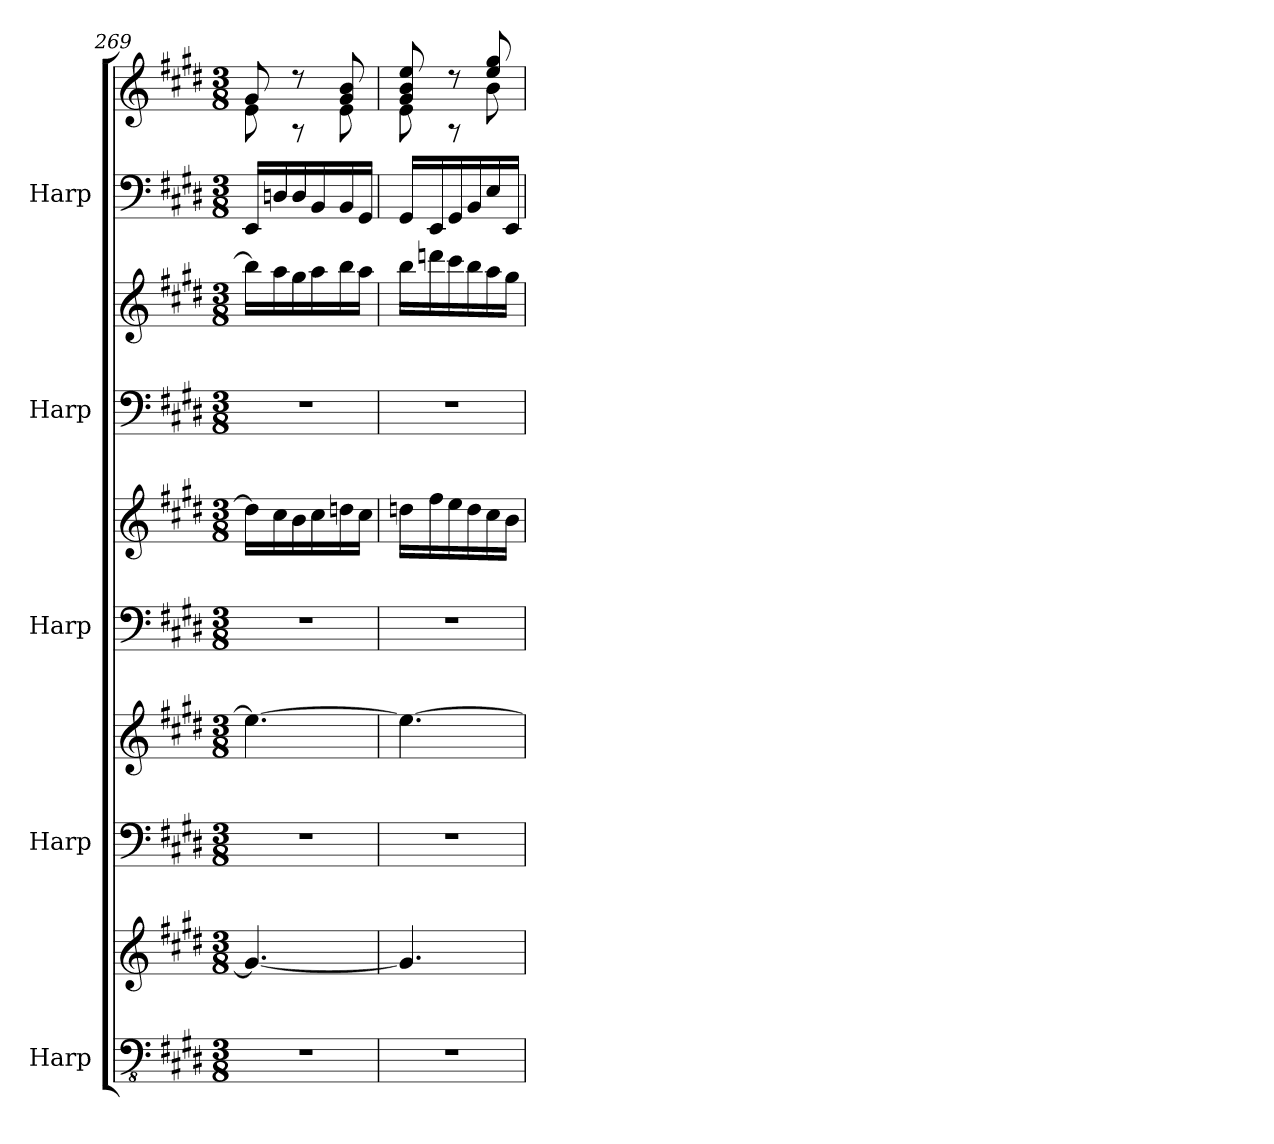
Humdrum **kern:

**kern	**kern	**kern	**kern	**kern	**kern	**kern	**kern	**kern	**kern
*part5	*part5	*part4	*part4	*part3	*part3	*part2	*part2	*part1	*part1
*staff10	*staff9	*staff8	*staff7	*staff6	*staff5	*staff4	*staff3	*staff2	*staff1
*I"Harp	*	*I"Harp	*	*I"Harp	*	*I"Harp	*	*I"Harp	*
*I'Hp	*	*I'Hp	*	*I'Hp	*	*I'Hp	*	*I'Hp	*
*clefFv4	*clefG2	*clefF4	*clefG2	*clefF4	*clefG2	*clefF4	*clefG2	*clefF4	*clefG2
*k[f#c#g#d#]	*k[f#c#g#d#]	*k[f#c#g#d#]	*k[f#c#g#d#]	*k[f#c#g#d#]	*k[f#c#g#d#]	*k[f#c#g#d#]	*k[f#c#g#d#]	*k[f#c#g#d#]	*k[f#c#g#d#]
*M3/8	*M3/8	*M3/8	*M3/8	*M3/8	*M3/8	*M3/8	*M3/8	*M3/8	*M3/8
=269	=269	=269	=269	=269	=269	=269	=269	=269	=269
*	*	*	*	*	*	*	*	*	*^
4.r	4.g#/_	4.r	4.ee\_	4.r	16dd\LL]	4.r	16bb\LL]	16EE/LL	8g#/	8e\
.	.	.	.	.	16cc#\	.	16aa\	16Dn/	.	.
.	.	.	.	.	16b\	.	16gg#\	16D/	8r	8rA
.	.	.	.	.	16cc#\	.	16aa\	16BB/	.	.
.	.	.	.	.	16ddn\	.	16bb\	16BB/	8g#/ 8b/	8e\
.	.	.	.	.	16cc#\JJ	.	16aa\JJ	16GG#/JJ	.	.
=270	=270	=270	=270	=270	=270	=270	=270	=270	=270	=270
4.r	4.g#/]	4.r	4.ee\_	4.r	16ddn\LL	4.r	16bb\LL	16GG#/LL	8g#/ 8b/ 8ee/	8e\
.	.	.	.	.	16ff#\	.	16dddn\	16EE/	.	.
.	.	.	.	.	16ee\	.	16ccc#\	16GG#/	8r	8rA
.	.	.	.	.	16dd\	.	16bb\	16BB/	.	.
.	.	.	.	.	16cc#\	.	16aa\	16E/	8ee/ 8gg#/	8b\
.	.	.	.	.	16b\JJ	.	16gg#\JJ	16EE/JJ	.	.
*	*	*	*	*	*	*	*	*	*v	*v
=	=	=	=	=	=	=	=	=	=
*-	*-	*-	*-	*-	*-	*-	*-	*-	*-
